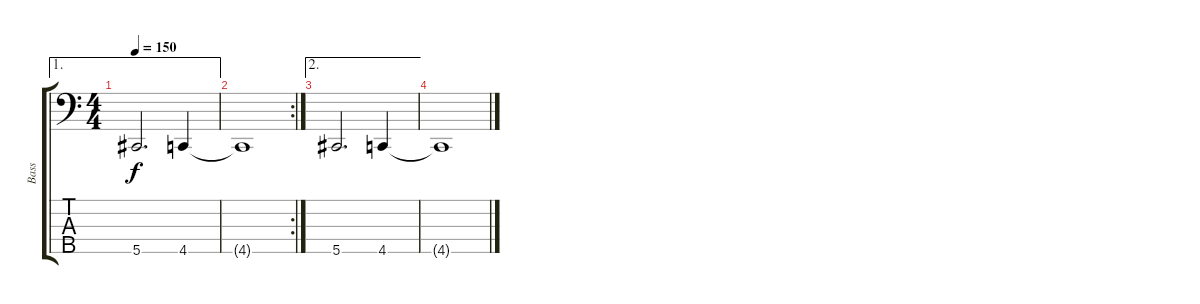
\track ("Bass" "Bass") {instrument electricbasspick}
\staff {score tabs}
\tuning (Gb2 Db2 Ab1 Eb1 Ab0) {hide}
\ae 1
\ts (4 4)
\tempo 150
\clef f4
\ks c
5.5.2{d dy f} 4.5.4 |
\rc 2
4.5{t}.1 |
\ae 2
5.5.2{d} 4.5.4 |
4.5{t}.1
